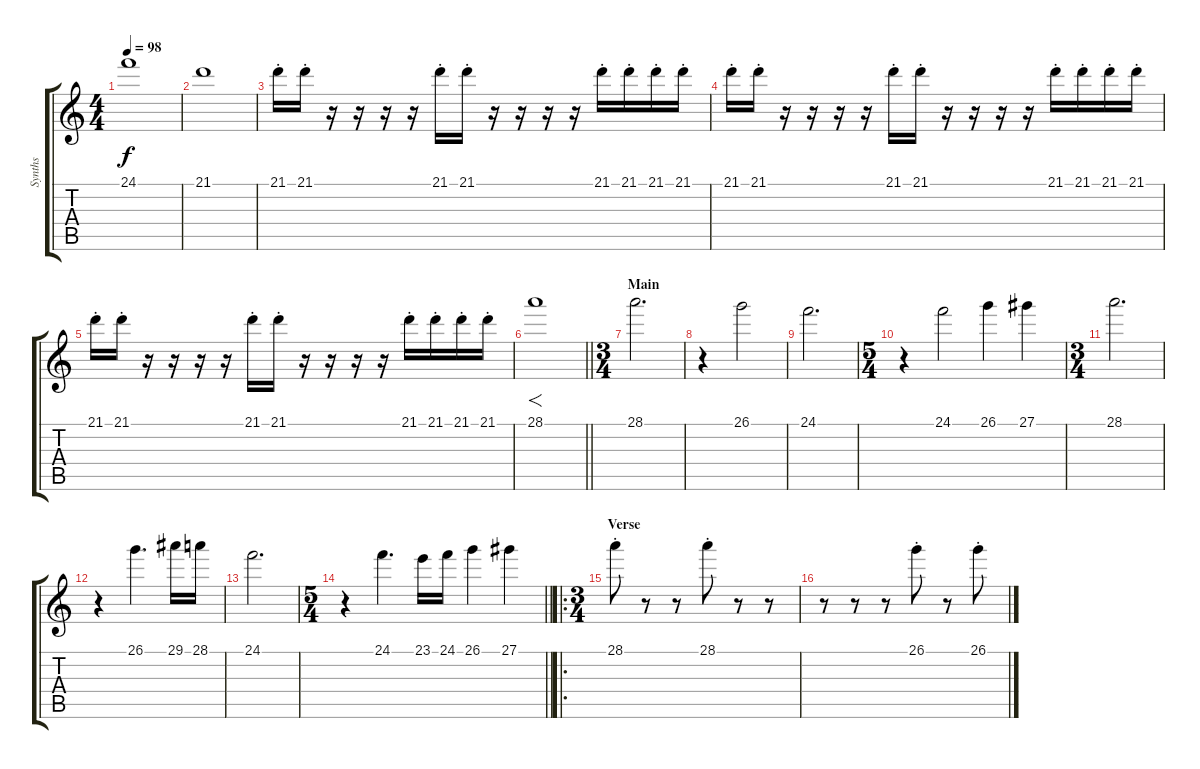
\track ("Synths" "Synths") {instrument tremolostrings}
\staff {score tabs}
\tuning (F4 C4 Ab3 Eb3 Bb2 F2) {hide}
\ts (4 4)
\tempo 98
\clef g2
\ks c
24.1.1{dy f} |
21.1.1 |
21.1{st}.16 21.1{st}.16 r.16 r.16 r.16 r.16 21.1{st}.16 21.1{st}.16 r.16 r.16 r.16 r.16 21.1{st}.16 21.1{st}.16 21.1{st}.16 21.1{st}.16 |
21.1{st}.16 21.1{st}.16 r.16 r.16 r.16 r.16 21.1{st}.16 21.1{st}.16 r.16 r.16 r.16 r.16 21.1{st}.16 21.1{st}.16 21.1{st}.16 21.1{st}.16 |
21.1{st}.16 21.1{st}.16 r.16 r.16 r.16 r.16 21.1{st}.16 21.1{st}.16 r.16 r.16 r.16 r.16 21.1{st}.16 21.1{st}.16 21.1{st}.16 21.1{st}.16 |
\barLineRight lightlight
28.1.1{f} |
\ts (3 4)
\section ("" "Main")
28.1.2{d} |
r.4 26.1.2 |
24.1.2{d} |
\ts (5 4)
r.4 24.1.2 26.1.4 27.1.4 |
\ts (3 4)
28.1.2{d} |
r.4 26.1.4{d} 29.1.16 28.1.16 |
24.1.2{d} |
\ts (5 4)
\barLineRight lightlight
r.4 24.1.4{d} 23.1.16 24.1.16 26.1.4 27.1.4 |
\ro
\ts (3 4)
\section ("" "Verse")
28.1{st}.8 r.8 r.8 28.1{st}.8 r.8 r.8 |
r.8 r.8 r.8 26.1{st}.8 r.8 26.1{st}.8
